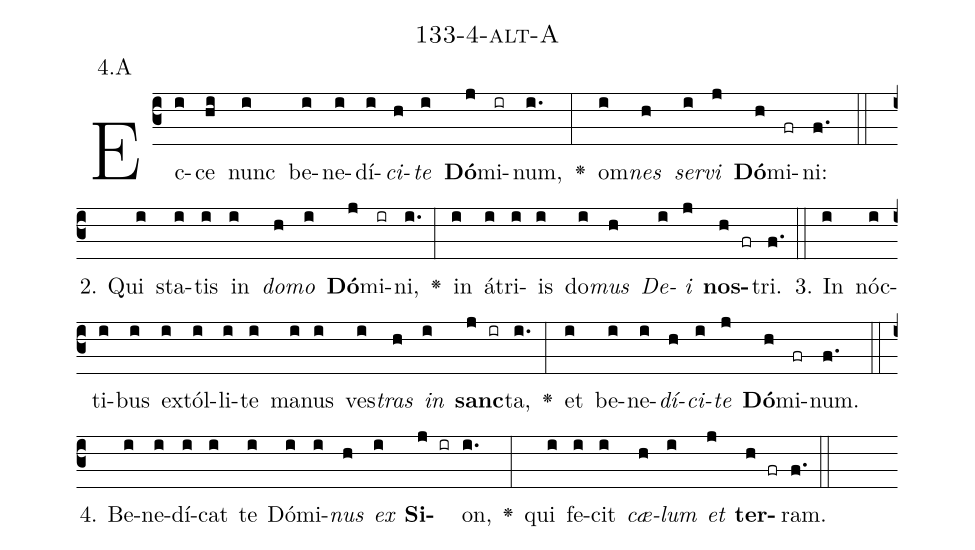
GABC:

name: 133-4-alt-A;
annotation: 4.A;
%%
(c3)Ec(i)ce(hi) nunc(i) be(i)ne(i)dí(i)<i>ci</i>(h)<i>te</i>(i) <b>Dó</b>(j)mi(ir)num,(i.) <v>\greheightstar</v>(:) om(i)<i>nes</i>(h) <i>ser</i>(i)<i>vi</i>(j) <b>Dó</b>(h)mi(fr)ni:(f.) (::)
2. Qui(i) sta(i)tis(i) in(i) <i>do</i>(h)<i>mo</i>(i) <b>Dó</b>(j)mi(ir)ni,(i.) <v>\greheightstar</v>(:) in(i) á(i)tri(i)is(i) do(i)<i>mus</i>(h) <i>De</i>(i)<i>i</i>(j) <b>nos</b>(h fr)tri.(f.) (::)
3. In(i) nóc(i)ti(i)bus(i) ex(i)tól(i)li(i)te(i) ma(i)nus(i) ves(i)<i>tras</i>(h) <i>in</i>(i) <b>sanc</b>(j ir)ta,(i.) <v>\greheightstar</v>(:) et(i) be(i)ne(i)<i>dí</i>(h)<i>ci</i>(i)<i>te</i>(j) <b>Dó</b>(h)mi(fr)num.(f.) (::)
4. Be(i)ne(i)dí(i)cat(i) te(i) Dó(i)mi(i)<i>nus</i>(h) <i>ex</i>(i) <b>Si</b>(j ir)on,(i.) <v>\greheightstar</v>(:) qui(i) fe(i)cit(i) <i>cæ</i>(h)<i>lum</i>(i) <i>et</i>(j) <b>ter</b>(h fr)ram.(f.) (::)
